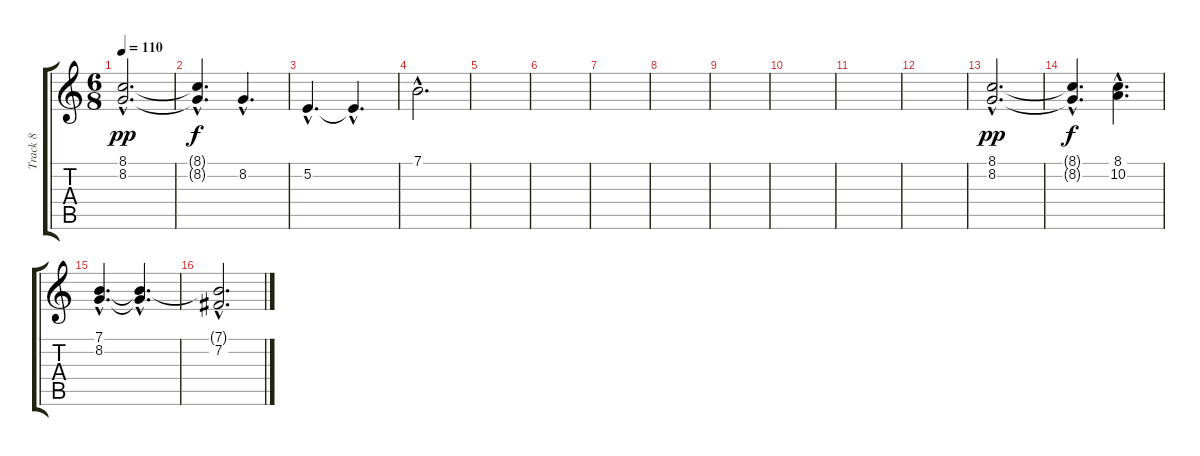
\track ("Track 8" "Track 8") {instrument choiraahs}
\staff {score tabs}
\tuning (E4 B3 G3 D3 A2 E2) {hide}
\ts (6 8)
\tempo 110
\clef g2
\ks c
(8.1{hac} 8.2{hac}).2{d dy pp} |
(8.1{hac t} 8.2{hac t}).4{d dy f} 8.2{hac}.4{d} |
5.2{hac}.4{d} 5.2{hac t}.4{d} |
7.1{hac}.2{d} |
|
|
|
|
|
|
|
|
(8.1{hac} 8.2{hac}).2{d dy pp} |
(8.1{hac t} 8.2{hac t}).4{d dy f} (8.1{hac} 10.2{hac}).4{d} |
(7.1{hac} 8.2{hac}).4{d} (7.1{hac t} 8.2{hac t}).4{d} |
(7.1{hac t} 7.2{hac}).2{d}
